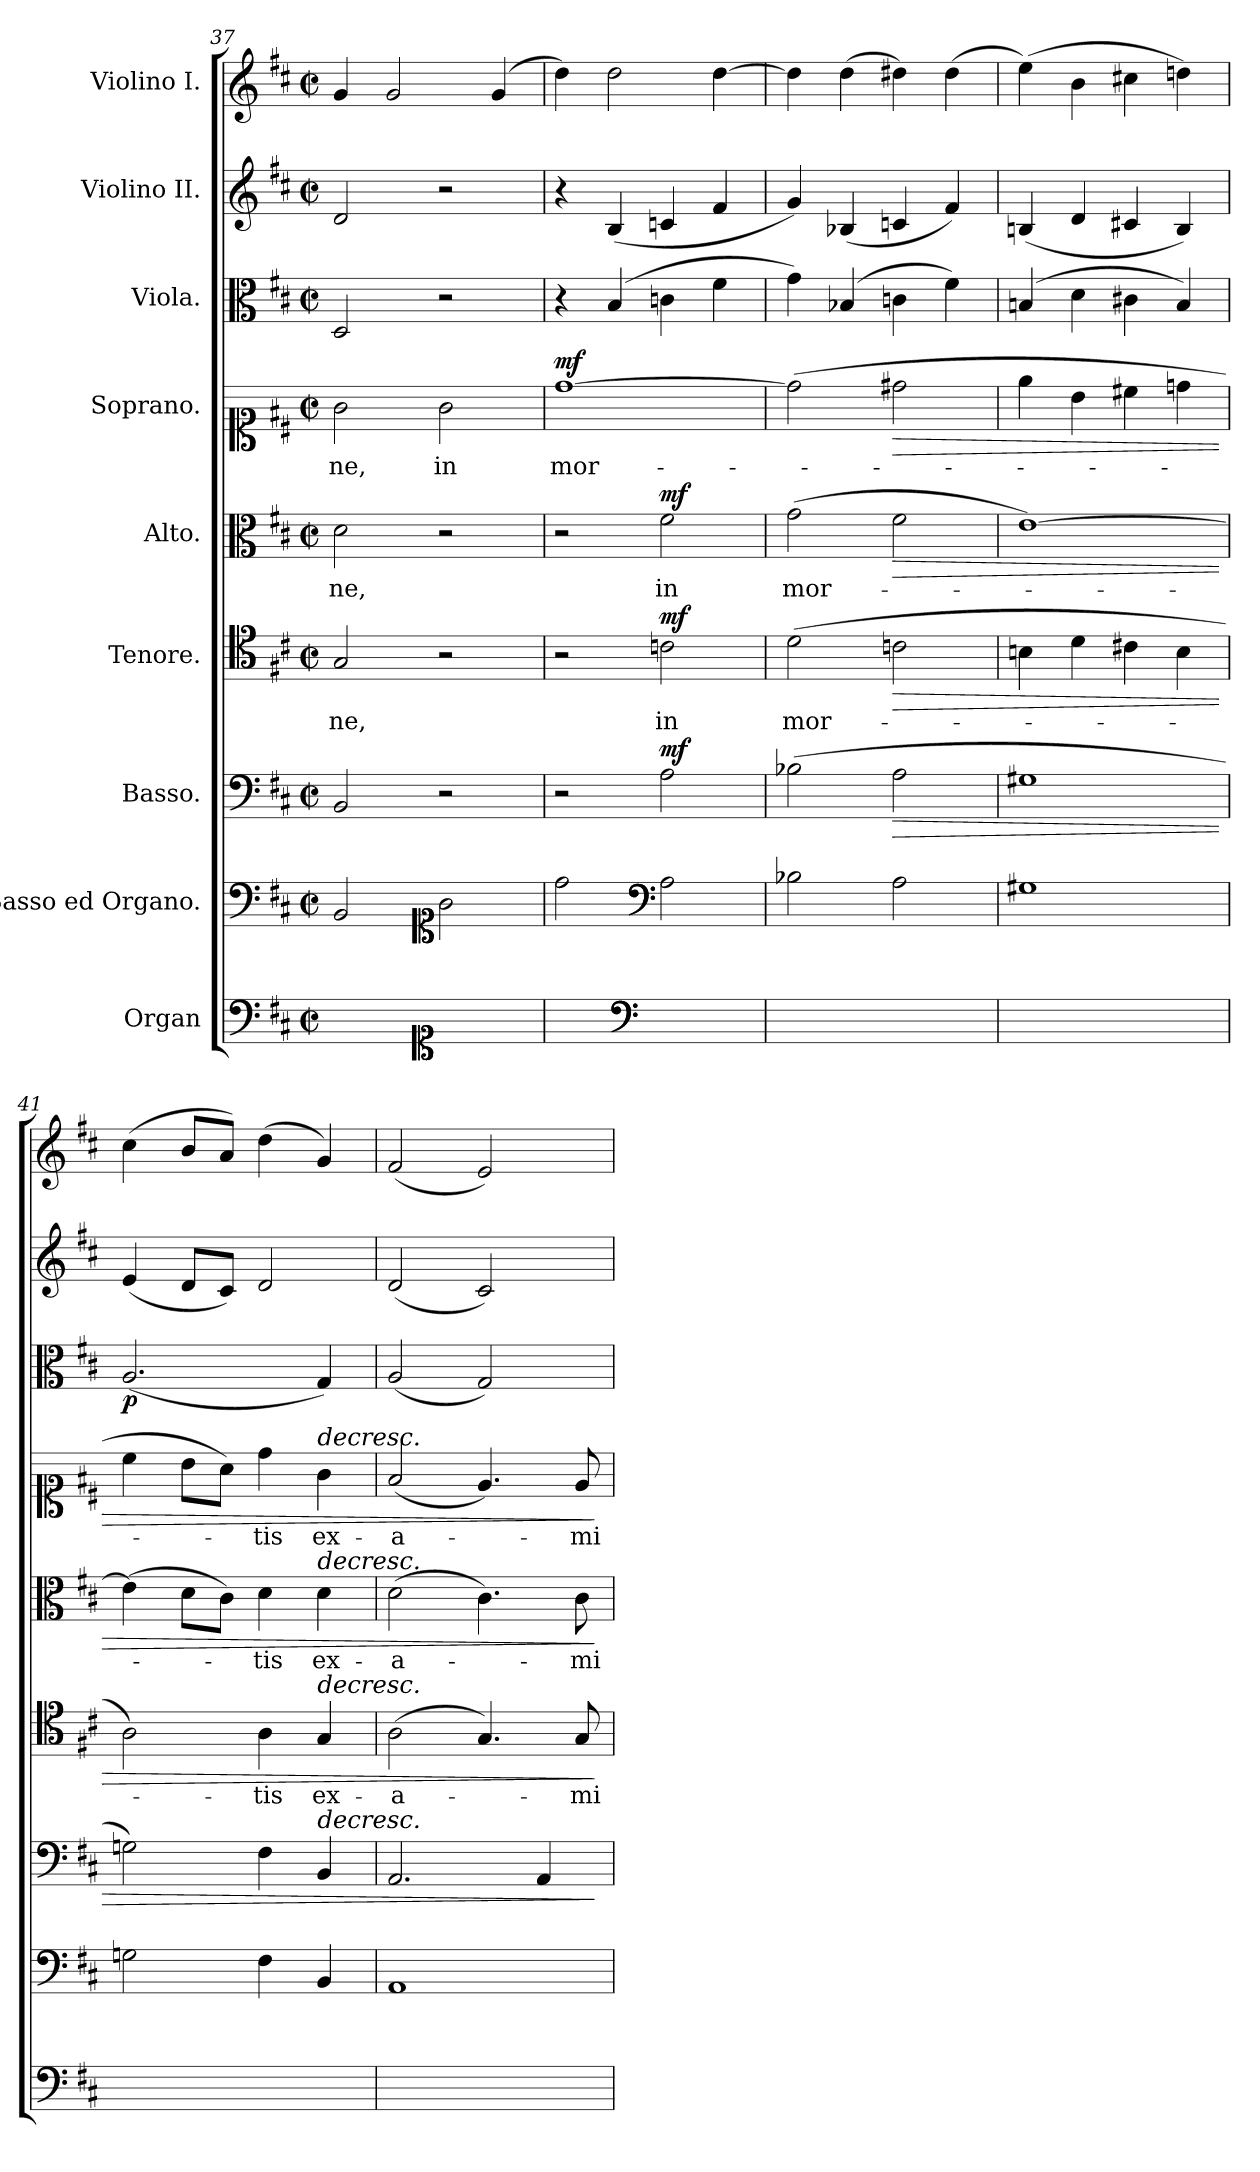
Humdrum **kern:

**kern	**kern	**kern	**text	**dynam	**kern	**text	**dynam	**kern	**text	**dynam	**kern	**text	**dynam	**kern	**dynam	**kern	**text	**kern
*part9	*part8	*part7	*part7	*part7	*part6	*part6	*part6	*part5	*part5	*part5	*part4	*part4	*part4	*part3	*part3	*part2	*part2	*part1
*staff9	*staff8	*staff7	*staff7	*staff7	*staff6	*staff6	*staff6	*staff5	*staff5	*staff5	*staff4	*staff4	*staff4	*staff3	*staff3	*staff2	*staff2	*staff1
*I"Organ	*I"Basso ed Organo.	*I"Basso.	*	*	*I"Tenore.	*	*	*I"Alto.	*	*	*I"Soprano.	*	*	*I"Viola.	*	*I"Violino II.	*	*I"Violino I.
*clefF4	*clefF4	*clefF4	*	*	*clefC4	*	*	*clefC3	*	*	*clefC1	*	*	*clefC3	*	*clefG2	*	*clefG2
*k[f#c#]	*k[f#c#]	*k[f#c#]	*	*	*k[f#c#]	*	*	*k[f#c#]	*	*	*k[f#c#]	*	*	*k[f#c#]	*	*k[f#c#]	*	*k[f#c#]
*M2/2	*M2/2	*M2/2	*	*	*M2/2	*	*	*M2/2	*	*	*M2/2	*	*	*M2/2	*	*M2/2	*	*M2/2
*met(c|)	*met(c|)	*met(c|)	*	*	*met(c|)	*	*	*met(c|)	*	*	*met(c|)	*	*	*met(c|)	*	*met(c|)	*	*met(c|)
=37	=37	=37	=37	=37	=37	=37	=37	=37	=37	=37	=37	=37	=37	=37	=37	=37	=37	=37
*^	*^	*	*	*	*	*	*	*	*	*	*	*	*	*	*	*	*	*
!	!	!	!	!	!	!	!	!LO:LY:b	!	!	!LO:LY:b	!	!	!LO:LY:b	!	!	!	!	!	!
2B\yy 2d\yy 2g\yy	2BB/yy	2BB/	2BBB/yy	2BB/	.	.	2G/	-ne,	.	2d\	-ne,	.	2g\	-ne,	.	2D/	.	2d/	.	4g/
.	.	.	.	.	.	.	.	.	.	.	.	.	.	.	.	.	.	.	.	2g/
*clefC1	*	*clefC1	*	*	*	*	*	*	*	*	*	*	*	*	*	*	*	*	*	*
!	!	!	!	!	!	!	!	!	!	!	!	!	!	!LO:LY:b	!	!	!	!	!	!
2g\yy	2ryy	2g\	2ryy	2r	.	.	2r	.	.	2r	.	.	2g\	in	.	2r	.	2r	.	.
.	.	.	.	.	.	.	.	.	.	.	.	.	.	.	.	.	.	.	.	(>4g/
=38	=38	=38	=38	=38	=38	=38	=38	=38	=38	=38	=38	=38	=38	=38	=38	=38	=38	=38	=38	=38
!	!	!	!	!	!	!	!	!	!	!	!	!	!	!LO:LY:b	!LO:DY:a	!	!	!	!	!
2dd\yy	2ryy	2dd\	2ryy	2r	.	.	2r	.	.	2r	.	.	[1dd	mor-	mf	4r	.	4r	.	4dd\)
!	!	!	!	!	!	!	!	!	!	!	!	!	!	!	!	!	!	!	!LO:LY:b	!
.	.	.	.	.	.	.	.	.	.	.	.	.	.	.	.	(>4B/	.	(<4B/	.	2dd\
*clefF4	*	*clefF4	*	*	*	*	*	*	*	*	*	*	*	*	*	*	*	*	*	*
!	!	!	!	!	!LO:LY:b	!LO:DY:a	!	!LO:LY:b	!LO:DY:a	!	!LO:LY:b	!LO:DY:a	!	!	!	!	!	!	!	!
2cn\yy 2e\yy 2f#\yy	2A\yy	2A\	2AA/yy	2A\	.	mf	2cn\	in	mf	2f#\	in	mf	.	.	.	4cn\	.	4cn/	.	.
.	.	.	.	.	.	.	.	.	.	.	.	.	.	.	.	4f#\	.	4f#/	.	[4dd\
=39	=39	=39	=39	=39	=39	=39	=39	=39	=39	=39	=39	=39	=39	=39	=39	=39	=39	=39	=39	=39
!	!	!	!	!	!	!	!	!LO:LY:b	!	!	!LO:LY:b	!	!	!	!	!	!	!	!	!
2d\yy 2g\yy	2B-X\yy	2B-X\	2BB-X/yy	(>2B-X\	.	.	(>2d\	mor-	.	(>2g\	mor-	.	(>2dd\]	.	.	4g\)	.	4g/)	.	4dd\]
.	.	.	.	.	.	.	.	.	.	.	.	.	.	.	.	(>4B-X/	.	(<4B-X/	.	(>4dd\
!	!	!	!	!	!	!LO:HP:b	!	!	!LO:HP:b	!	!	!LO:HP:b	!	!	!LO:HP:b	!	!	!	!	!
2cn\yy 2d#X\yy 2f#\yy	2A\yy	2A\	2AA/yy	2A\	.	>	2cn\	.	>	2f#\	.	>	2dd#X\	.	>	4cn\	.	4cn/	.	4dd#X\)
.	.	.	.	.	.	.	.	.	.	.	.	.	.	.	.	4f#\)	.	4f#/)	.	(>4dd#\
*	*	*v	*v	*	*	*	*	*	*	*	*	*	*	*	*	*	*	*	*	*
=40	=40	=40	=40	=40	=40	=40	=40	=40	=40	=40	=40	=40	=40	=40	=40	=40	=40	=40	=40
2B\yy	1G#Xyy 1dyy 1eyy	1GG#Xyy 1G#X	1G#X	.	.	4Bn\	.	.	[1e)	.	.	4ee\	.	.	(>4Bn/	.	(<4Bn/	.	(>4ee\)
.	.	.	.	.	.	4d\	.	.	.	.	.	4b\	.	.	4d\	.	4d/	.	4b\
4c#\yy	.	.	.	.	.	4c#X\	.	.	.	.	.	4cc#X\	.	.	4c#X\	.	4c#X/	.	4cc#X\
4B\yy	.	.	.	.	.	4B\	.	.	.	.	.	4ddn\	.	.	4B/)	.	4B/)	.	4ddn\)
=41	=41	=41	=41	=41	=41	=41	=41	=41	=41	=41	=41	=41	=41	=41	=41	=41	=41	=41	=41
*	*	*^	*	*	*	*	*	*	*	*	*	*	*	*	*	*	*	*	*
!	!	!	!	!	!	!	!	!	!	!	!	!	!	!	!	!	!LO:DY:b	!	!	!
4A\yy 4c#\yy 4e\yy	2G\yy	2Gn\	2GG/yy	2Gn\)	.	.	2A\)	.	.	(>4e\]	.	.	4cc#\	.	.	(<2.A/	p	(<4e/	.	(>4cc#\
8B\yy 8d\yyL	.	.	.	.	.	.	.	.	.	8d\L	.	.	8b\L	.	.	.	.	8d/L	.	8b/L
8A\yy 8c#\yyJ	.	.	.	.	.	.	.	.	.	8c#\J)	.	.	8a\J)	.	.	.	.	8c#/J)	.	8a/J)
!	!	!	!	!	!	!	!	!LO:LY:b	!	!	!LO:LY:b	!	!	!LO:LY:b	!	!	!	!	!	!
4A\yy 4d\yy	4F#\yy	4F#\	4FF#/yy	4F#\	.	.	4A\	-tis	.	4d\	-tis	.	4dd\	-tis	.	.	.	2d/	.	(>4dd\
!	!	!	!	!	!	!	!	!	!	!	!	!	!LO:TX:a:i:t=decresc.	!	!	!	!	!	!	!
!	!	!	!	!	!	!	!	!	!	!LO:TX:a:i:t=decresc.	!	!	!	!	!	!	!	!	!	!
!	!	!	!	!	!	!	!LO:TX:a:i:t=decresc.	!	!	!	!	!	!	!	!	!	!	!	!	!
!	!	!	!	!LO:TX:a:i:t=decresc.	!	!	!	!	!	!	!	!	!	!	!	!	!	!	!	!
!	!	!	!	!	!	!	!	!LO:LY:b	!	!	!LO:LY:b	!	!	!LO:LY:b	!	!	!	!	!	!
4B\yy 4d\yy 4g\yy	4BB/yy	4BB/	4BBB/yy	4BB/	.	.	4G/	ex-	.	4d\	ex-	.	4g\	ex-	.	4G/)	.	.	.	4g/)
=42	=42	=42	=42	=42	=42	=42	=42	=42	=42	=42	=42	=42	=42	=42	=42	=42	=42	=42	=42	=42
!	!	!	!	!	!	!	!	!LO:LY:b	!	!	!LO:LY:b	!	!	!LO:LY:b	!	!	!	!	!	!
*	*	*v	*v	*	*	*	*	*	*	*	*	*	*	*	*	*	*	*	*	*
[2A\yy 2d\yy 2f#\yy	1AAyy	1AAAyy 1AA	2.AA/	.	.	(>2A\	-a-	.	(>2d\	-a-	.	(<2f#/	-a-	.	(<2A/	.	(<2d/	.	(<2f#/
2G\yy 2A\yy] 2c#\yy 2e\yy	.	.	.	.	.	4.G/)	.	.	4.c#\)	.	.	4.e/)	.	.	2G/)	.	2c#/)	.	2e/)
.	.	.	4AA/	.	.	.	.	.	.	.	.	.	.	.	.	.	.	.	.
!	!	!	!	!	!	!	!LO:LY:b	!	!	!LO:LY:b	!	!	!LO:LY:b	!	!	!	!	!	!
.	.	.	.	.	.	8G/	-mi-	.	8c#\	-mi-	.	8e/	-mi-	.	.	.	.	.	.
*v	*v	*	*	*	*	*	*	*	*	*	*	*	*	*	*	*	*	*	*
.	.	.	.	]	.	.	]	.	.	]	.	.	]	.	.	.	.	.
=	=	=	=	=	=	=	=	=	=	=	=	=	=	=	=	=	=	=
*-	*-	*-	*-	*-	*-	*-	*-	*-	*-	*-	*-	*-	*-	*-	*-	*-	*-	*-
